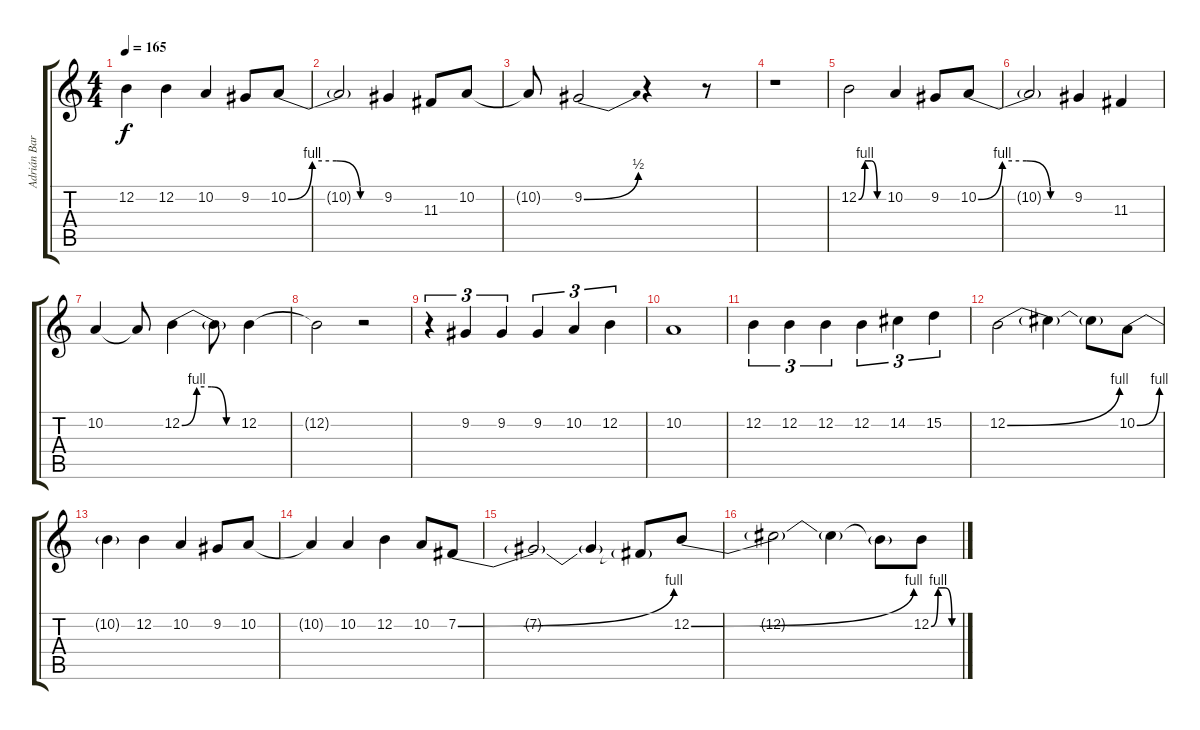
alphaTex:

\track ("Adrián Barilari" "Adrián Bar") {instrument sopranosax}
\staff {score tabs}
\tuning (E4 B3 G3 D3 A2 E2) {hide}
\ts (4 4)
\tempo 165
\clef g2
\ks c
12.2{t}.4{dy f} 12.2.4 10.2.4 9.2.8 10.2{be (custom 0 0 15 4 30 4 45 0 60 0)}.8 |
10.2{t}.2 9.2.4 11.3.8 10.2.8 |
10.2{t}.8 9.2{be (bend 0 0 60 2)}.2 r.4 r.8 |
r.1 |
12.2{be (custom 0 0 15 4 30 4 45 0 60 0)}.2 10.2.4 9.2.8 10.2{be (custom 0 0 15 4 30 4 45 0 60 0)}.8 |
10.2{t}.2 9.2.4 11.3.4 |
10.2.4 10.2{t}.8 12.2{be (custom 0 0 15 4 30 4 45 0 60 0)}.4 12.2{t}.8 12.2.4 |
12.2{t}.2 r.2 |
r.4{tu (3 2)} 9.2.4{tu (3 2)} 9.2.4{tu (3 2)} 9.2.4{tu (3 2)} 10.2.4{tu (3 2)} 12.2.4{tu (3 2)} |
10.2.1 |
12.2.4{tu (3 2)} 12.2.4{tu (3 2)} 12.2.4{tu (3 2)} 12.2.4{tu (3 2)} 14.2.4{tu (3 2)} 15.2.4{tu (3 2)} |
12.2{be (bend 0 0 60 4)}.2 12.2{t}.4 12.2{t}.8 10.2{be (bend 0 0 60 4)}.8 |
10.2{t}.4 12.2.4 10.2.4 9.2.8 10.2.8 |
10.2{t}.4 10.2.4 12.2.4 10.2.8 7.2{be (bend 0 0 60 4)}.8 |
7.2{t}.2 7.2{t}.4 7.2{t}.8 12.2{be (bend 0 0 60 4)}.8 |
12.2{t}.2 12.2{t}.4 12.2{t}.8 12.2{be (custom 0 0 15 4 30 4 45 0 60 0)}.8
